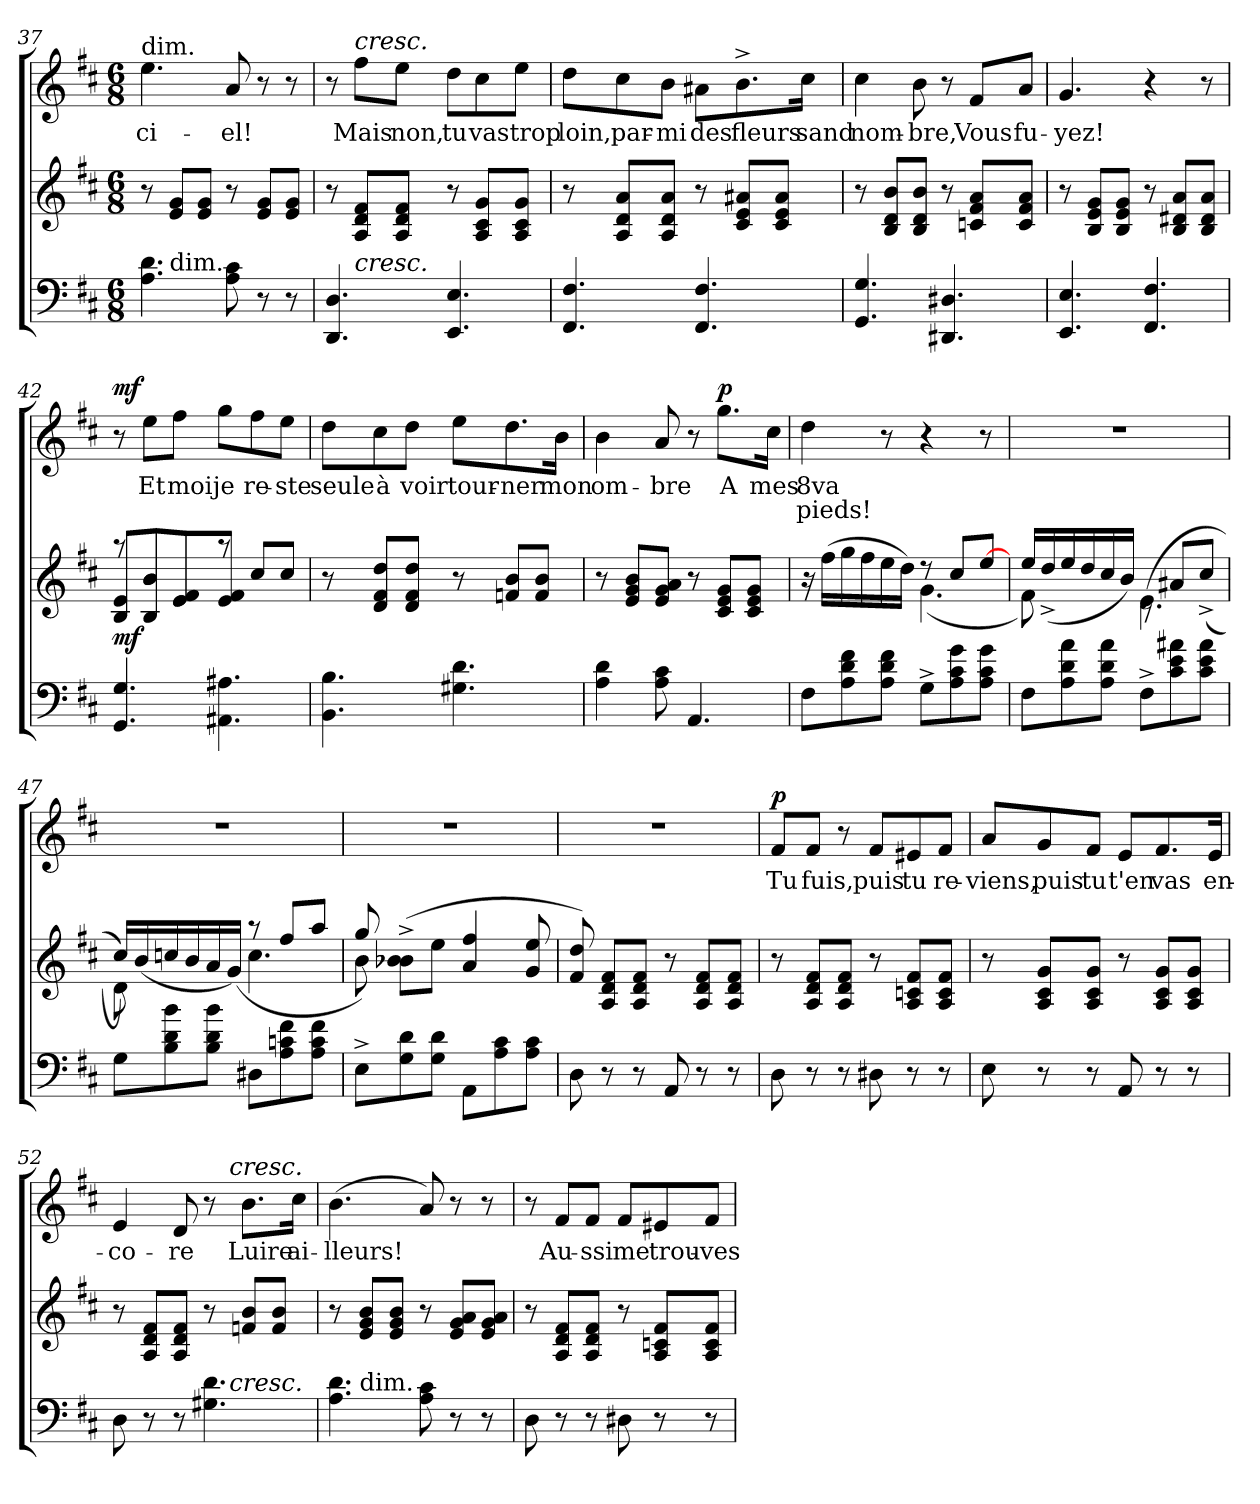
**kern	**kern	**dynam	**kern	**text	**text	**dynam
*part2	*part2	*part2	*part1	*part1	*part1	*part1
*staff3	*staff2	*staff2/3	*staff1	*staff1	*staff1	*staff1
*clefF4	*clefG2	*	*clefG2	*	*	*
*k[f#c#]	*k[f#c#]	*	*k[f#c#]	*	*	*
*D:	*D:	*	*D:	*	*	*
*M6/8	*M6/8	*	*M6/8	*	*	*
=37	=37	=37	=37	=37	=37	=37
!	!	!	!LO:TX:a:t=dim.	!	!	!
!	!	!	!	!LO:LY:b	!	!
*^	*	*	*	*	*	*
4.A\ 4.d\	8ryy	8r	.	4.ee\	ci-	.	.
!	!LO:TX:a:t=dim.	!	!	!	!	!	!
.	2ryy	8e/ 8g/L	.	.	.	.	.
.	.	8e/ 8g/J	.	.	.	.	.
!	!	!	!	!	!LO:LY:b	!	!
8A\ 8c#\	.	8r	.	8a/	-el!	.	.
8r	.	8e/ 8g/L	.	8r	.	.	.
8r	8ryy	8e/ 8g/J	.	8r	.	.	.
=38	=38	=38	=38	=38	=38	=38	=38
4.DD/ 4.D/	8ryy	8r	.	8r	.	.	.
!	!	!	!	!LO:TX:a:i:t=cresc.	!	!	!
!	!LO:TX:a:i:t=cresc.	!	!	!	!	!	!
!	!	!	!	!	!LO:LY:b	!	!
.	2ryy	8A/ 8d/ 8f#/L	.	8ff#\L	Mais	.	.
!	!	!	!	!	!LO:LY:b	!	!
.	.	8A/ 8d/ 8f#/J	.	8ee\J	non,	.	.
!	!	!	!	!	!LO:LY:b	!	!
4.EE/ 4.E/	.	8r	.	8dd\L	tu	.	.
!	!	!	!	!	!LO:LY:b	!	!
.	.	8A/ 8c#/ 8g/L	.	8cc#\	vas	.	.
!	!	!	!	!	!LO:LY:b	!	!
.	8ryy	8A/ 8c#/ 8g/J	.	8ee\J	trop	.	.
=39	=39	=39	=39	=39	=39	=39	=39
!	!	!	!	!	!LO:LY:b	!	!
*v	*v	*	*	*	*	*	*
4.FF#/ 4.F#/	8r	.	8dd\L	loin,	.	.
!	!	!	!	!LO:LY:b	!	!
.	8A/ 8d/ 8a/L	.	8cc#\	par-	.	.
!	!	!	!	!LO:LY:b:rj	!	!
.	8A/ 8d/ 8a/J	.	8b\J	-mi	.	.
!	!	!	!	!LO:LY:b:rj	!	!
4.FF#/ 4.F#/	8r	.	8a#X\L	des	.	.
!	!	!	!	!LO:LY:b	!	!
.	8c#/ 8e/ 8a#X/L	.	8.b^>\	fleurs	.	.
.	8c#/ 8e/ 8a#/J	.	.	.	.	.
!	!	!	!	!LO:LY:b	!	!
.	.	.	16cc#\Jk	sand	.	.
!!LO:PB:g=z
=40	=40	=40	=40	=40	=40	=40
!	!	!	!	!LO:LY:b	!	!
4.GG/ 4.G/	8r	.	4cc#\	nom-	.	.
.	8B/ 8d/ 8b/L	.	.	.	.	.
!	!	!	!	!LO:LY:b	!	!
.	8B/ 8d/ 8b/J	.	8b\	-bre,	.	.
4.DD#X/ 4.D#X/	8r	.	8r	.	.	.
!	!	!	!	!LO:LY:b	!	!
.	8cn/ 8f#/ 8a/L	.	8f#/L	Vous	.	.
!	!	!	!	!LO:LY:b	!	!
.	8c/ 8f#/ 8a/J	.	8a/J	fu-	.	.
=41	=41	=41	=41	=41	=41	=41
!	!	!	!	!LO:LY:b	!	!
4.EE/ 4.E/	8r	.	4.g/	-yez!	.	.
.	8B/ 8e/ 8g/L	.	.	.	.	.
.	8B/ 8e/ 8g/J	.	.	.	.	.
4.FF#/ 4.F#/	8r	.	4r	.	.	.
.	8B/ 8d#X/ 8a/L	.	.	.	.	.
.	8B/ 8d#/ 8a/J	.	8r	.	.	.
=42	=42	=42	=42	=42	=42	=42
*	*^	*	*	*	*	*
!	!	!	!LO:DY:b	!	!	!	!LO:DY:a
4.GG/ 4.G/	8raa	8B/ 8e/L	mf	8r	.	.	mf
!	!	!	!	!	!LO:LY:b	!	!
.	8B/ 8b/L	8b/J	.	8ee\L	Et	.	.
!	!	!	!	!	!LO:LY:b	!	!
.	8e/J	8e/ 8f#/L	.	8ff#\J	moi	.	.
!	!	!	!	!	!LO:LY:b	!	!
4.AA#X\ 4.A#X\	8raa	8e/ 8f#/J	.	8gg\L	je	.	.
!	!	!	!	!	!LO:LY:b	!	!
.	4ryy	8cc#/L	.	8ff#\	re-	.	.
!	!	!	!	!	!LO:LY:b	!	!
.	.	8cc#/J	.	8ee\J	-ste	.	.
=43	=43	=43	=43	=43	=43	=43	=43
!	!	!	!	!	!LO:LY:b	!	!
*	*v	*v	*	*	*	*	*
4.BB\ 4.B\	8r	.	8dd\L	seule	.	.
!	!	!	!	!LO:LY:b:rj	!	!
.	8d/ 8f#/ 8dd/L	.	8cc#\	à	.	.
!	!	!	!	!LO:LY:b	!	!
.	8d/ 8f#/ 8dd/J	.	8dd\J	voir	.	.
!	!	!	!	!LO:LY:b	!	!
4.G#X\ 4.d\	8r	.	8ee\L	tour-	.	.
!	!	!	!	!LO:LY:b	!	!
.	8fn/ 8b/L	.	8.dd\	-ner	.	.
.	8f/ 8b/J	.	.	.	.	.
!	!	!	!	!LO:LY:b	!	!
.	.	.	16b\Jk	mon	.	.
=44	=44	=44	=44	=44	=44	=44
!	!	!	!	!LO:LY:b	!	!
4A\ 4d\	8r	.	4b\	om-	.	.
.	8e/ 8g/ 8b/L	.	.	.	.	.
!	!	!	!	!LO:LY:b	!	!
8A\ 8c#\	8e/ 8g/ 8a/J	.	8a/	-bre	.	.
4.AA/	8r	.	8r	.	.	.
!	!	!	!	!LO:LY:b	!	!LO:DY:a
.	8c#/ 8e/ 8g/L	.	8.gg\L	A	.	p
.	8c#/ 8e/ 8g/J	.	.	.	.	.
!	!	!	!	!LO:LY:b	!	!
.	.	.	16cc#\Jk	mes	.	.
!!LO:LB:g=z
=45	=45	=45	=45	=45	=45	=45
*	*^	*	*	*	*	*
!	!	!	!	!	!LO:LY:b	!LO:LY:b	!
8F#\L	16ra	4.ryy	.	4dd\	8va	pieds!	.
.	(>16ff#\LL	.	.	.	.	.	.
8A\ 8d\ 8f#\	16gg\	.	.	.	.	.	.
.	16ff#\	.	.	.	.	.	.
8A\ 8d\ 8f#\J	16ee\	.	.	8r	.	.	.
.	16dd\JJ)	.	.	.	.	.	.
8G^>\L	8rdd	(<4.g\	.	4r	.	.	.
8A\ 8c#\ 8g\	8cc#/L	.	.	.	.	.	.
8A\ 8c#\ 8g\J	[<8ee/J	.	.	8r	.	.	.
=46	=46	=46	=46	=46	=46	=46	=46
!	!	!	!	!LO:N:vis=1	!	!	!
8F#\L	8f#\)	16ee/LL	.	2.r	.	.	.
.	.	(<16dd^>/	.	.	.	.	.
8A\ 8d\ 8a\	4ryy	16ee/	.	.	.	.	.
.	.	16dd/	.	.	.	.	.
8A\ 8d\ 8a\J	.	16cc#/	.	.	.	.	.
.	.	16b/JJ)	.	.	.	.	.
8F#^>\L	(<4.e\	8rc	.	.	.	.	.
8c#\ 8e\ 8a#X\	.	8a#X/L	.	.	.	.	.
8c#\ 8e\ 8a#\J	.	(<8cc#^>/J	.	.	.	.	.
=47	=47	=47	=47	=47	=47	=47	=47
!	!	!	!	!LO:N:vis=1	!	!	!
8G\L	8d\)	16cc#/LL)	.	2.r	.	.	.
.	.	(<16b/	.	.	.	.	.
8B\ 8d\ 8b\	4ryy	16ccn/	.	.	.	.	.
.	.	16b/	.	.	.	.	.
8B\ 8d\ 8b\J	.	16a/	.	.	.	.	.
.	.	(16g/JJ)	.	.	.	.	.
8D#X\L	4.cc\	8raa	.	.	.	.	.
8A\ 8cn\ 8f#\	.	8ff#/L	.	.	.	.	.
8A\ 8c\ 8f#\J	.	8aa/J	.	.	.	.	.
=48	=48	=48	=48	=48	=48	=48	=48
!	!	!	!	!LO:N:vis=1	!	!	!
8E^>\L	8gg/)	8b\	.	2.r	.	.	.
8G\ 8d\	2ryy	(>8b-X\^< 8b-\^<L	.	.	.	.	.
8G\ 8d\J	.	8ee\J	.	.	.	.	.
8AA\L	.	4a/ 4ff#/	.	.	.	.	.
8A\ 8c#\	.	.	.	.	.	.	.
8A\ 8c#\J	8ryy	8g/ 8ee/	.	.	.	.	.
=49	=49	=49	=49	=49	=49	=49	=49
!	!	!	!	!LO:N:vis=1	!	!	!
*	*v	*v	*	*	*	*	*
8D\	8f#/ 8dd/)	.	2.r	.	.	.
8r	8A/ 8d/ 8f#/L	.	.	.	.	.
8r	8A/ 8d/ 8f#/J	.	.	.	.	.
8AA/	8r	.	.	.	.	.
8r	8A/ 8d/ 8f#/L	.	.	.	.	.
8r	8A/ 8d/ 8f#/J	.	.	.	.	.
!!LO:LB:g=z
=50	=50	=50	=50	=50	=50	=50
!	!	!	!	!LO:LY:b	!	!LO:DY:a
8D\	8r	.	8f#/L	Tu	.	p
!	!	!	!	!LO:LY:b	!	!
8r	8A/ 8d/ 8f#/L	.	8f#/J	fuis,	.	.
8r	8A/ 8d/ 8f#/J	.	8r	.	.	.
!	!	!	!	!LO:LY:b	!	!
8D#X\	8r	.	8f#/L	puis	.	.
!	!	!	!	!LO:LY:b:rj	!	!
8r	8A/ 8cn/ 8f#/L	.	8e#X/	tu	.	.
!	!	!	!	!LO:LY:b	!	!
8r	8A/ 8c/ 8f#/J	.	8f#/J	re-	.	.
=51	=51	=51	=51	=51	=51	=51
!	!	!	!	!LO:LY:b	!	!
8E\	8r	.	8a/L	-viens,	.	.
!	!	!	!	!LO:LY:b	!	!
8r	8A/ 8c#/ 8g/L	.	8g/	puis	.	.
!	!	!	!	!LO:LY:b	!	!
8r	8A/ 8c#/ 8g/J	.	8f#/J	tu	.	.
!	!	!	!	!LO:LY:b	!	!
8AA/	8r	.	8e/L	t'en	.	.
!	!	!	!	!LO:LY:b	!	!
8r	8A/ 8c#/ 8g/L	.	8.f#/	vas	.	.
8r	8A/ 8c#/ 8g/J	.	.	.	.	.
!	!	!	!	!LO:LY:b	!	!
.	.	.	16e/Jk	en-	.	.
=52	=52	=52	=52	=52	=52	=52
!	!	!	!	!LO:LY:b	!	!
*^	*	*	*^	*	*	*
8D\	4...ryy	8r	.	4e/	4...ryy	-co-	.	.
8r	.	8A/ 8d/ 8f#/L	.	.	.	.	.	.
!	!	!	!	!	!	!LO:LY:b	!	!
8r	.	8A/ 8d/ 8f#/J	.	8d/	.	-re	.	.
4.G#X\ 4.d\	.	8r	.	8r	.	.	.	.
!	!	!	!	!	!LO:TX:a:i:t=cresc.	!	!	!
!	!LO:TX:a:i:t=cresc.	!	!	!	!	!	!	!
.	4ryy	.	.	.	4ryy	.	.	.
!	!	!	!	!	!	!LO:LY:b	!	!
.	.	8fn/ 8b/L	.	8.b\L	.	Luire	.	.
.	.	8f/ 8b/J	.	.	.	.	.	.
!	!	!	!	!	!	!LO:LY:b	!	!
.	.	.	.	16cc#\Jk	.	ai-	.	.
.	32ryy	.	.	.	32ryy	.	.	.
=53	=53	=53	=53	=53	=53	=53	=53	=53
!	!	!	!	!LO:TX:a:t=dim.	!	!	!	!
!	!	!	!	!	!	!LO:LY:b	!	!
*	*	*	*	*v	*v	*	*	*
4.A\ 4.d\	8ryy	8r	.	(>4.b\	-lleurs!	.	.
!	!LO:TX:a:t=dim.	!	!	!	!	!	!
.	2ryy	8e/ 8g/ 8b/L	.	.	.	.	.
.	.	8e/ 8g/ 8b/J	.	.	.	.	.
8A\ 8c#\	.	8r	.	8a/)	.	.	.
8r	.	8e/ 8g/ 8a/L	.	8r	.	.	.
8r	8ryy	8e/ 8g/ 8a/J	.	8r	.	.	.
*v	*v	*	*	*	*	*	*
=54	=54	=54	=54	=54	=54	=54
8D\	8r	.	8r	.	.	.
!	!	!	!	!LO:LY:b	!	!
8r	8A/ 8d/ 8f#/L	.	8f#/L	Au-	.	.
!	!	!	!	!LO:LY:b	!	!
8r	8A/ 8d/ 8f#/J	.	8f#/J	-ssi	.	.
!	!	!	!	!LO:LY:b	!	!
8D#X\	8r	.	8f#/L	me	.	.
!	!	!	!	!LO:LY:b	!	!
8r	8A/ 8cn/ 8f#/L	.	8e#X/	trou-	.	.
!	!	!	!	!LO:LY:b	!	!
8r	8A/ 8c/ 8f#/J	.	8f#/J	-ves	.	.
=	=	=	=	=	=	=
*-	*-	*-	*-	*-	*-	*-
